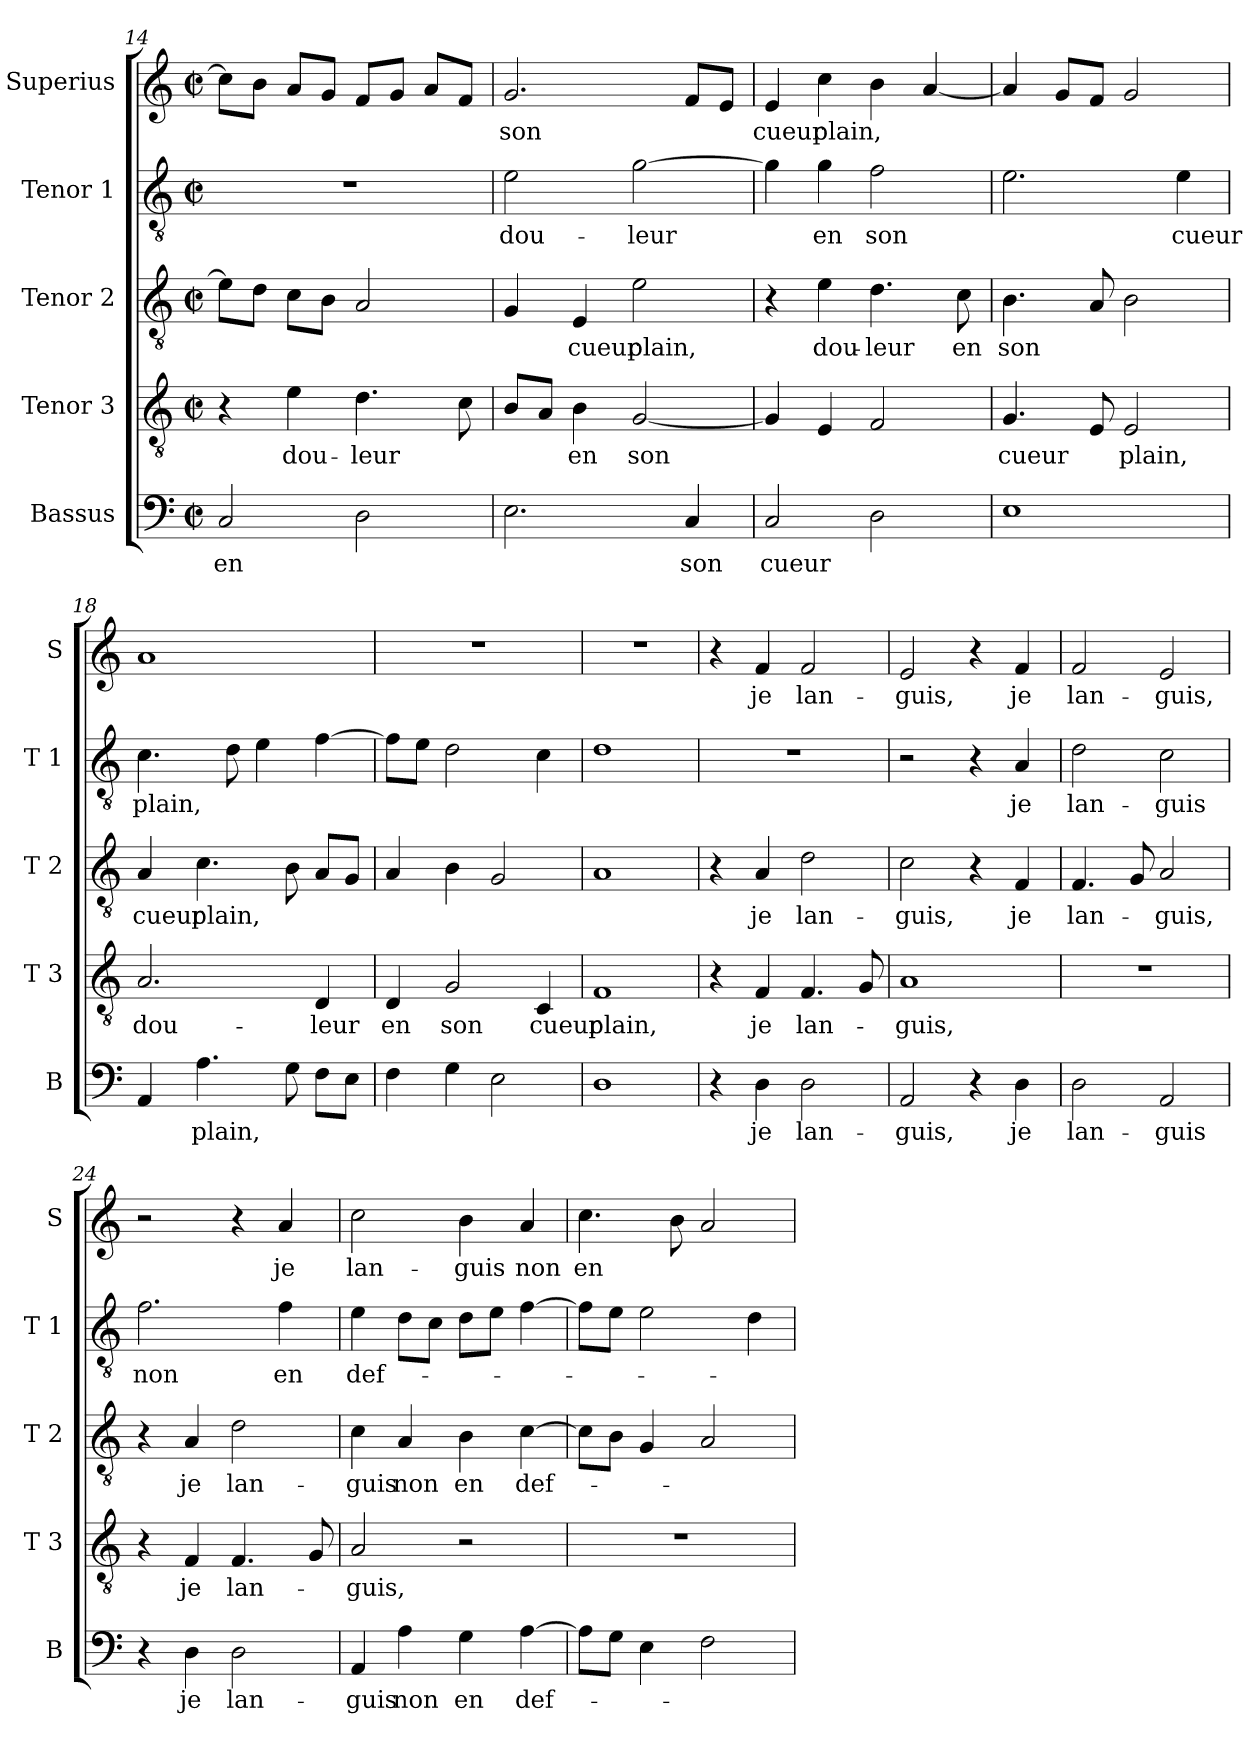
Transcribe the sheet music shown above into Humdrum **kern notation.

**kern	**text	**kern	**text	**kern	**text	**kern	**text	**kern	**text
*part5	*part5	*part4	*part4	*part3	*part3	*part2	*part2	*part1	*part1
*staff5	*staff5	*staff4	*staff4	*staff3	*staff3	*staff2	*staff2	*staff1	*staff1
*I"Bassus	*	*I"Tenor 3	*	*I"Tenor 2	*	*I"Tenor 1	*	*I"Superius	*
*I'B	*	*I'T 3	*	*I'T 2	*	*I'T 1	*	*I'S	*
*clefF4	*	*clefGv2	*	*clefGv2	*	*clefGv2	*	*clefG2	*
*k[]	*	*k[]	*	*k[]	*	*k[]	*	*k[]	*
*C:	*	*C:	*	*C:	*	*C:	*	*C:	*
*M2/2	*	*M2/2	*	*M2/2	*	*M2/2	*	*M2/2	*
*met(c|)	*	*met(c|)	*	*met(c|)	*	*met(c|)	*	*met(c|)	*
=14	=14	=14	=14	=14	=14	=14	=14	=14	=14
2C/	en	4r	.	8e\L]	.	1r	.	8cc\L]	.
.	.	.	.	8d\J	.	.	.	8b\J	.
.	.	4e\	dou-	8c\L	.	.	.	8a/L	.
.	.	.	.	8B\J	.	.	.	8g/J	.
2D\	.	4.d\	-leur	2A/	.	.	.	8f/L	.
.	.	.	.	.	.	.	.	8g/J	.
.	.	.	.	.	.	.	.	8a/L	.
.	.	8c\	.	.	.	.	.	8f/J	.
=15	=15	=15	=15	=15	=15	=15	=15	=15	=15
2.E\	.	8B/L	.	4G/	.	2e\	dou-	2.g/	son
.	.	8A/J	.	.	.	.	.	.	.
.	.	4B\	en	4E/	cueur	.	.	.	.
.	.	[2G/	son	2e\	plain,	[2g\	-leur	.	.
4C/	son	.	.	.	.	.	.	8f/L	.
.	.	.	.	.	.	.	.	8e/J	.
=16	=16	=16	=16	=16	=16	=16	=16	=16	=16
2C/	cueur	4G/]	.	4r	.	4g\]	.	4e/	cueur
.	.	4E/	.	4e\	dou-	4g\	en	4cc\	plain,
2D\	.	2F/	.	4.d\	-leur	2f\	son	4b\	.
.	.	.	.	.	.	.	.	[4a/	.
.	.	.	.	8c\	en	.	.	.	.
=17	=17	=17	=17	=17	=17	=17	=17	=17	=17
1E	.	4.G/	cueur	4.B\	son	2.e\	.	4a/]	.
.	.	.	.	.	.	.	.	8g/L	.
.	.	8E/	.	8A/	.	.	.	8f/J	.
.	.	2E/	plain,	2B\	.	.	.	2g/	.
.	.	.	.	.	.	4e\	cueur	.	.
!!LO:LB:g=z
=18	=18	=18	=18	=18	=18	=18	=18	=18	=18
4AA/	.	2.A/	dou-	4A/	cueur	4.c\	plain,	1a	.
4.A\	plain,	.	.	4.c\	plain,	.	.	.	.
.	.	.	.	.	.	8d\	.	.	.
.	.	.	.	.	.	4e\	.	.	.
8G\	.	.	.	8B\	.	.	.	.	.
8F\L	.	4D/	-leur	8A/L	.	[4f\	.	.	.
8E\J	.	.	.	8G/J	.	.	.	.	.
=19	=19	=19	=19	=19	=19	=19	=19	=19	=19
4F\	.	4D/	en	4A/	.	8f\L]	.	1r	.
.	.	.	.	.	.	8e\J	.	.	.
4G\	.	2G/	son	4B\	.	2d\	.	.	.
2E\	.	.	.	2G/	.	.	.	.	.
.	.	4C/	cueur	.	.	4c\	.	.	.
=20	=20	=20	=20	=20	=20	=20	=20	=20	=20
1D	.	1F	plain,	1A	.	1d	.	1r	.
=21	=21	=21	=21	=21	=21	=21	=21	=21	=21
4r	.	4r	.	4r	.	1r	.	4r	.
4D\	je	4F/	je	4A/	je	.	.	4f/	je
2D\	lan-	4.F/	lan-	2d\	lan-	.	.	2f/	lan-
.	.	8G/	.	.	.	.	.	.	.
=22	=22	=22	=22	=22	=22	=22	=22	=22	=22
2AA/	-guis,	1A	-guis,	2c\	-guis,	2r	.	2e/	-guis,
4r	.	.	.	4r	.	4r	.	4r	.
4D\	je	.	.	4F/	je	4A/	je	4f/	je
=23	=23	=23	=23	=23	=23	=23	=23	=23	=23
2D\	lan-	1r	.	4.F/	lan-	2d\	lan-	2f/	lan-
.	.	.	.	8G/	.	.	.	.	.
2AA/	-guis	.	.	2A/	-guis,	2c\	-guis	2e/	-guis,
!!LO:PB:g=z
=24	=24	=24	=24	=24	=24	=24	=24	=24	=24
4r	.	4r	.	4r	.	2.f\	non	2r	.
4D\	je	4F/	je	4A/	je	.	.	.	.
2D\	lan-	4.F/	lan-	2d\	lan-	.	.	4r	.
.	.	.	.	.	.	4f\	en	4a/	je
.	.	8G/	.	.	.	.	.	.	.
=25	=25	=25	=25	=25	=25	=25	=25	=25	=25
4AA/	-guis	2A/	-guis,	4c\	-guis	4e\	def-	2cc\	lan-
4A\	non	.	.	4A/	non	8d\L	.	.	.
.	.	.	.	.	.	8c\J	.	.	.
4G\	en	2r	.	4B\	en	8d\L	.	4b\	-guis
.	.	.	.	.	.	8e\J	.	.	.
[4A\	def-	.	.	[4c\	def-	[4f\	.	4a/	non
=26	=26	=26	=26	=26	=26	=26	=26	=26	=26
8A\L]	.	1r	.	8c\L]	.	8f\L]	.	4.cc\	en
8G\J	.	.	.	8B\J	.	8e\J	.	.	.
4E\	.	.	.	4G/	.	2e\	.	.	.
.	.	.	.	.	.	.	.	8b\	.
2F\	.	.	.	2A/	.	.	.	2a/	.
.	.	.	.	.	.	4d\	.	.	.
=	=	=	=	=	=	=	=	=	=
*-	*-	*-	*-	*-	*-	*-	*-	*-	*-
